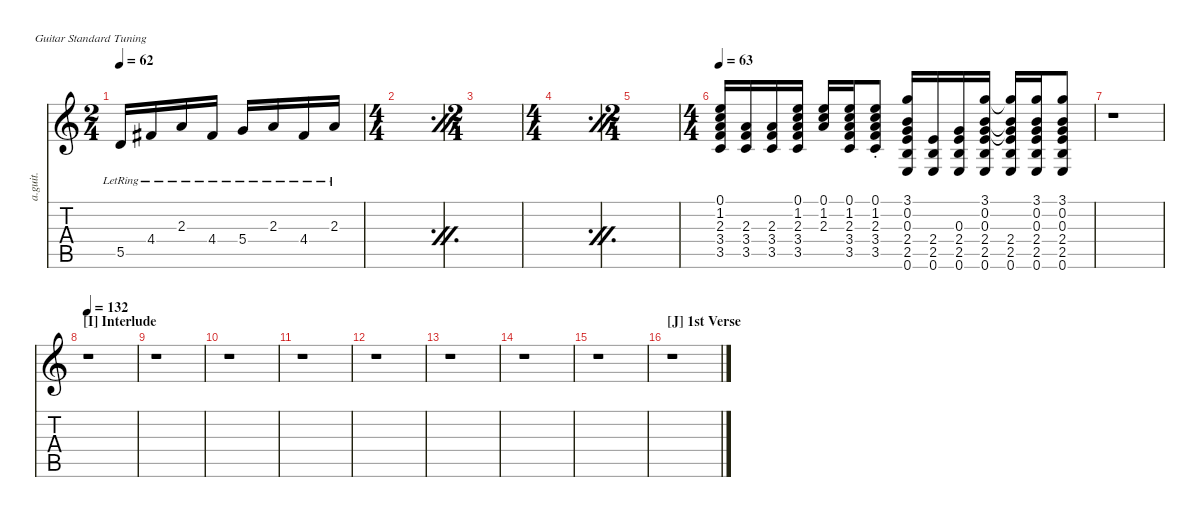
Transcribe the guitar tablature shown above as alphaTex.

\defaultSystemsLayout 4
\hideDynamics
\bracketExtendMode nobrackets
\track ("A.Guitar I" "a.guit.") {instrument acousticguitarsteel}
\staff {score tabs}
\tuning (E4 B3 G3 D3 A2 E2)
\ts (2 4)
\beaming (8 2 2)
\tempo 62
\clef g2
\ks c
5.5{lr}.16{dy mf} 4.4{lr acc #}.16 2.3{lr}.16 4.4{lr acc #}.16 5.4{lr}.16 2.3{lr}.16 4.4{lr acc #}.16 2.3{lr}.16 |
\ts (4 4)
\beaming (8 2 2 2 2)
\simile firstofdouble
|
\ts (2 4)
\beaming (8 2 2)
\simile secondofdouble
|
\ts (4 4)
\beaming (8 2 2 2 2)
\simile firstofdouble
|
\ts (2 4)
\beaming (8 2 2)
\simile secondofdouble
|
\ts (4 4)
\beaming (8 2 2 2 2)
\tempo 63
\simile none
(3.5 3.4 2.3 1.2 0.1).16 (3.5 3.4 2.3).16 (3.5 3.4 2.3).16 (3.5 3.4 2.3 1.2 0.1).16 (2.3 1.2 0.1).16 (3.5 3.4 2.3 1.2 0.1).16 (3.5{st} 3.4{st} 2.3{st} 1.2{st} 0.1{st}).8 (0.6 2.5 2.4 0.3 0.2 3.1).16 (0.6 2.5 2.4).16 (0.6 2.5 2.4 0.3).16 (0.6 2.5 2.4 0.3 0.2 3.1).16 (2.4 2.5 0.6 0.3{t} 0.2{t} 3.1{t}).16 (3.1 0.2 0.3 2.4 2.5 0.6).16 (3.1 0.2 0.3 2.4 2.5 0.6).8 |
r.1 |
\section ("I" "Interlude")
\tempo 132
r.1 |
r.1 |
r.1 |
r.1 |
r.1 |
r.1 |
r.1 |
r.1 |
\section ("J" "1st Verse")
r.1
